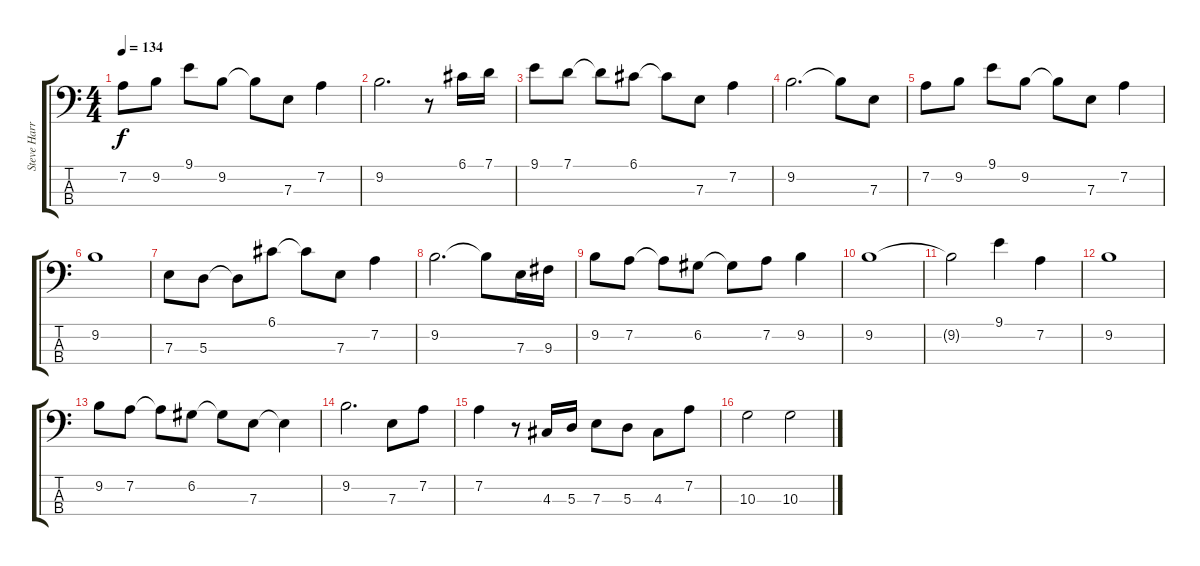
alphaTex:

\track ("Steve Harris" "Steve Harr") {instrument electricbassfinger}
\staff {score tabs}
\tuning (G2 D2 A1 E1) {hide}
\ts (4 4)
\tempo 134
\clef f4
\ks c
7.2.8{dy f} 9.2.8 9.1.8 9.2.8 9.2{t}.8 7.3.8 7.2.4 |
9.2.2{d} r.8 6.1.16 7.1.16 |
9.1.8 7.1.8 7.1{t}.8 6.1.8 6.1{t}.8 7.3.8 7.2.4 |
9.2.2{d} 9.2{t}.8 7.3.8 |
7.2.8 9.2.8 9.1.8 9.2.8 9.2{t}.8 7.3.8 7.2.4 |
9.2.1 |
7.3.8 5.3.8 5.3{t}.8 6.1.8 6.1{t}.8 7.3.8 7.2.4 |
9.2.2{d} 9.2{t}.8 7.3.16 9.3.16 |
9.2.8 7.2.8 7.2{t}.8 6.2.8 6.2{t}.8 7.2.8 9.2.4 |
9.2.1 |
9.2{t}.2 9.1.4 7.2.4 |
9.2.1 |
9.2.8 7.2.8 7.2{t}.8 6.2.8 6.2{t}.8 7.3.8 7.3{t}.4 |
9.2.2{d} 7.3.8 7.2.8 |
7.2.4 r.8 4.3.16 5.3.16 7.3.8 5.3.8 4.3.8 7.2.8 |
10.3.2 10.3.2
